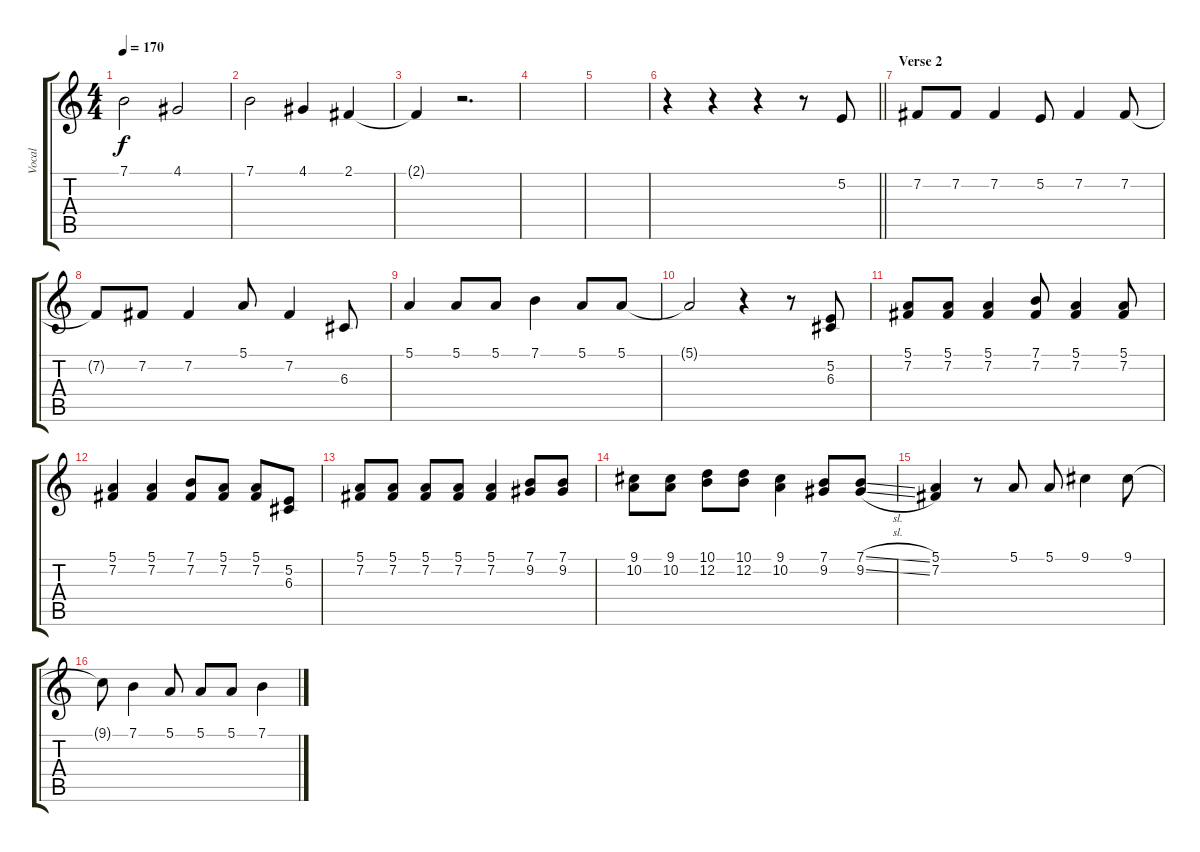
\track ("Vocal" "Vocal") {instrument lead6voice}
\staff {score tabs}
\tuning (E4 B3 G3 D3 A2 E2) {hide}
\ts (4 4)
\tempo 170
\clef g2
\ks c
7.1.2{dy f} 4.1.2 |
7.1.2 4.1.4 2.1.4 |
2.1{t}.4 r.2{d} |
|
|
\barLineRight lightlight
r.4 r.4 r.4 r.8 5.2.8 |
\section ("" "Verse 2")
7.2.8 7.2.8 7.2.4 5.2.8 7.2.4 7.2.8 |
7.2{t}.8 7.2.8 7.2.4 5.1.8 7.2.4 6.3.8 |
5.1.4 5.1.8 5.1.8 7.1.4 5.1.8 5.1.8 |
5.1{t}.2 r.4 r.8 (5.2 6.3).8 |
(5.1 7.2).8 (5.1 7.2).8 (5.1 7.2).4 (7.1 7.2).8 (5.1 7.2).4 (5.1 7.2).8 |
(5.1 7.2).4 (5.1 7.2).4 (7.1 7.2).8 (5.1 7.2).8 (5.1 7.2).8 (5.2 6.3).8 |
(5.1 7.2).8 (5.1 7.2).8 (5.1 7.2).8 (5.1 7.2).8 (5.1 7.2).4 (7.1 9.2).8 (7.1 9.2).8 |
(9.1 10.2).8 (9.1 10.2).8 (10.1 12.2).8 (10.1 12.2).8 (9.1 10.2).4 (7.1 9.2).8 (7.1{sl} 9.2{sl}).8 |
(5.1 7.2).4 r.8 5.1.8 5.1.8 9.1.4 9.1.8 |
9.1{t}.8 7.1.4 5.1.8 5.1.8 5.1.8 7.1.4
